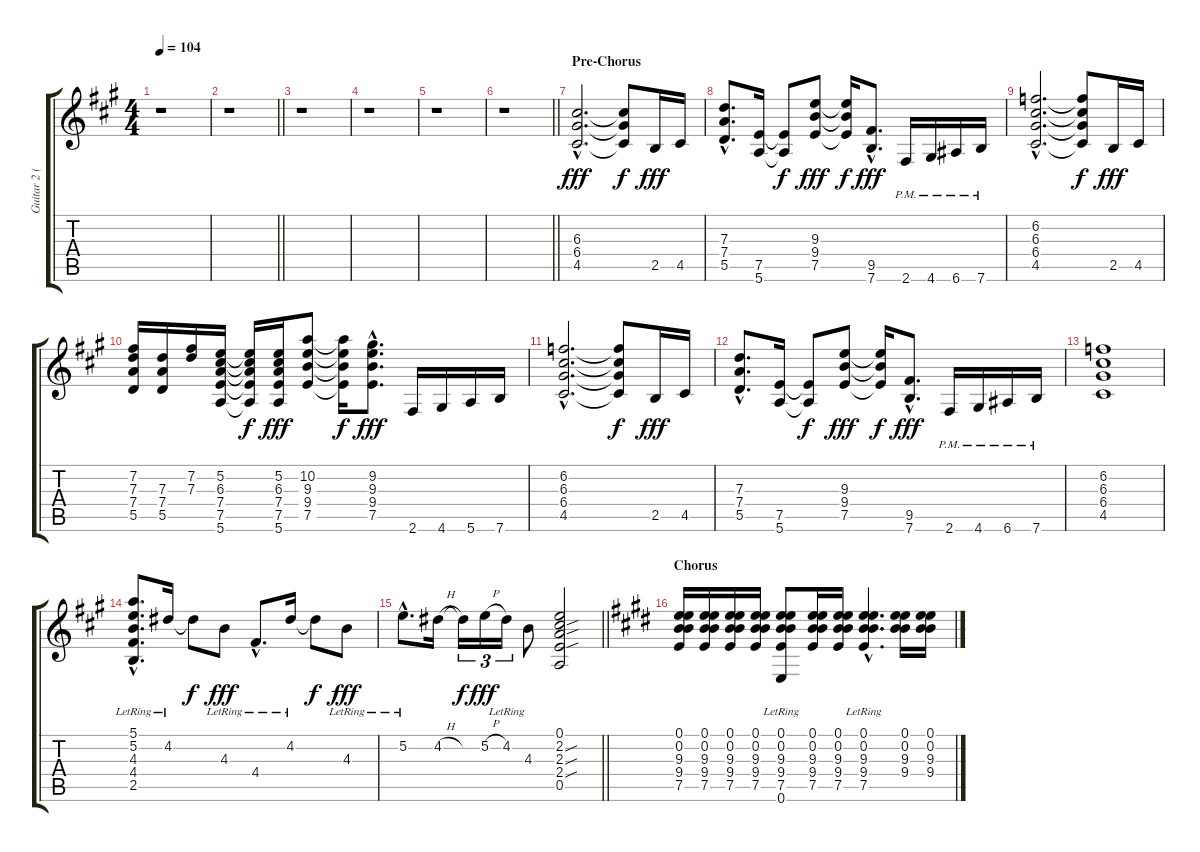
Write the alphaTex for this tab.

\track ("Guitar 2 (12-String)" "Guitar 2 (") {instrument electricguitarclean}
\staff {score tabs}
\tuning (E4 B3 G3 D3 A2 E2) {hide}
\ts (4 4)
\tempo 104
\clef g2
\ks a
r.1{dy f} |
\barLineRight lightlight
r.1 |
r.1 |
r.1 |
r.1 |
\barLineRight lightlight
r.1 |
\section ("" "Pre-Chorus")
(6.3{hac} 6.4{hac} 4.5{hac}).2{d dy fff} (6.3{t} 6.4{t} 4.5{t}).8{dy f} 2.5.16{dy fff} 4.5.16 |
(7.3{hac} 7.4{hac} 5.5{hac}).8{d} (7.5 5.6).16 (7.5{t} 5.6{t}).8{dy f} (9.3 9.4 7.5).8{dy fff} (9.3{t} 9.4{t} 7.5{t}).16{dy f} (9.5{hac} 7.6{hac}).8{d dy fff} 2.6{pm}.16 4.6{pm}.16 6.6{pm}.16 7.6{pm}.16 |
(6.2{hac} 6.3{hac} 6.4{hac} 4.5{hac}).2{d} (6.2{t} 6.3{t} 6.4{t} 4.5{t}).8{dy f} 2.5.16{dy fff} 4.5.16 |
(7.2 7.3 7.4 5.5).16 (7.3 7.4 5.5).16 (7.2 7.3).16 (5.2 6.3 7.4 7.5 5.6).16 (5.2{t} 6.3{t} 7.4{t} 7.5{t} 5.6{t}).16{dy f} (5.2 6.3 7.4 7.5 5.6).16{dy fff} (10.2 9.3 9.4 7.5).8 (10.2{t} 9.3{t} 9.4{t} 7.5{t}).16{dy f} (9.2{hac} 9.3{hac} 9.4{hac} 7.5{hac}).8{d dy fff} 2.6.16 4.6.16 5.6.16 7.6.16 |
(6.2{hac} 6.3{hac} 6.4{hac} 4.5{hac}).2{d} (6.2{t} 6.3{t} 6.4{t} 4.5{t}).8{dy f} 2.5.16{dy fff} 4.5.16 |
(7.3{hac} 7.4{hac} 5.5{hac}).8{d} (7.5 5.6).16 (7.5{t} 5.6{t}).8{dy f} (9.3 9.4 7.5).8{dy fff} (9.3{t} 9.4{t} 7.5{t}).16{dy f} (9.5{hac} 7.6{hac}).8{d dy fff} 2.6{pm}.16 4.6{pm}.16 6.6{pm}.16 7.6{pm}.16 |
(6.2 6.3 6.4 4.5).1 |
(5.1{hac lr} 5.2{hac lr} 4.3{hac lr} 4.4{hac lr} 2.5{hac lr}).8{d volume 12} 4.2{lr}.16 4.2{t}.8{dy f} 4.3{lr}.8{dy fff} 4.4{hac lr}.8{d} 4.2{lr}.16 4.2{t}.8{dy f} 4.3{lr}.8{dy fff} |
\barLineRight lightlight
5.2{hac lr}.8{d} 4.2{h}.16 4.2{t}.16{tu (3 2) dy f} 5.2{h}.16{tu (3 2) dy fff} 4.2{lr}.16{tu (3 2)} 4.3{lr}.8 (0.1 2.2{sou} 2.3{sou} 2.4{sou} 0.5).2 |
\section ("" "Chorus")
\ks e
(0.1 0.2 9.3 9.4 7.5).16{volume 7} (0.1 0.2 9.3 9.4 7.5).16 (0.1 0.2 9.3 9.4 7.5).16 (0.1 0.2 9.3 9.4 7.5).16 (0.1 0.2 9.3 9.4 7.5 0.6{lr}).8 (0.1 0.2 9.3 9.4 7.5).16 (0.1 0.2 9.3 9.4 7.5).16 (0.1{hac} 0.2{hac} 9.3{hac} 9.4{hac} 7.5{hac lr}).4{d} (0.1 0.2 9.3 9.4).16 (0.1 0.2 9.3 9.4).16
